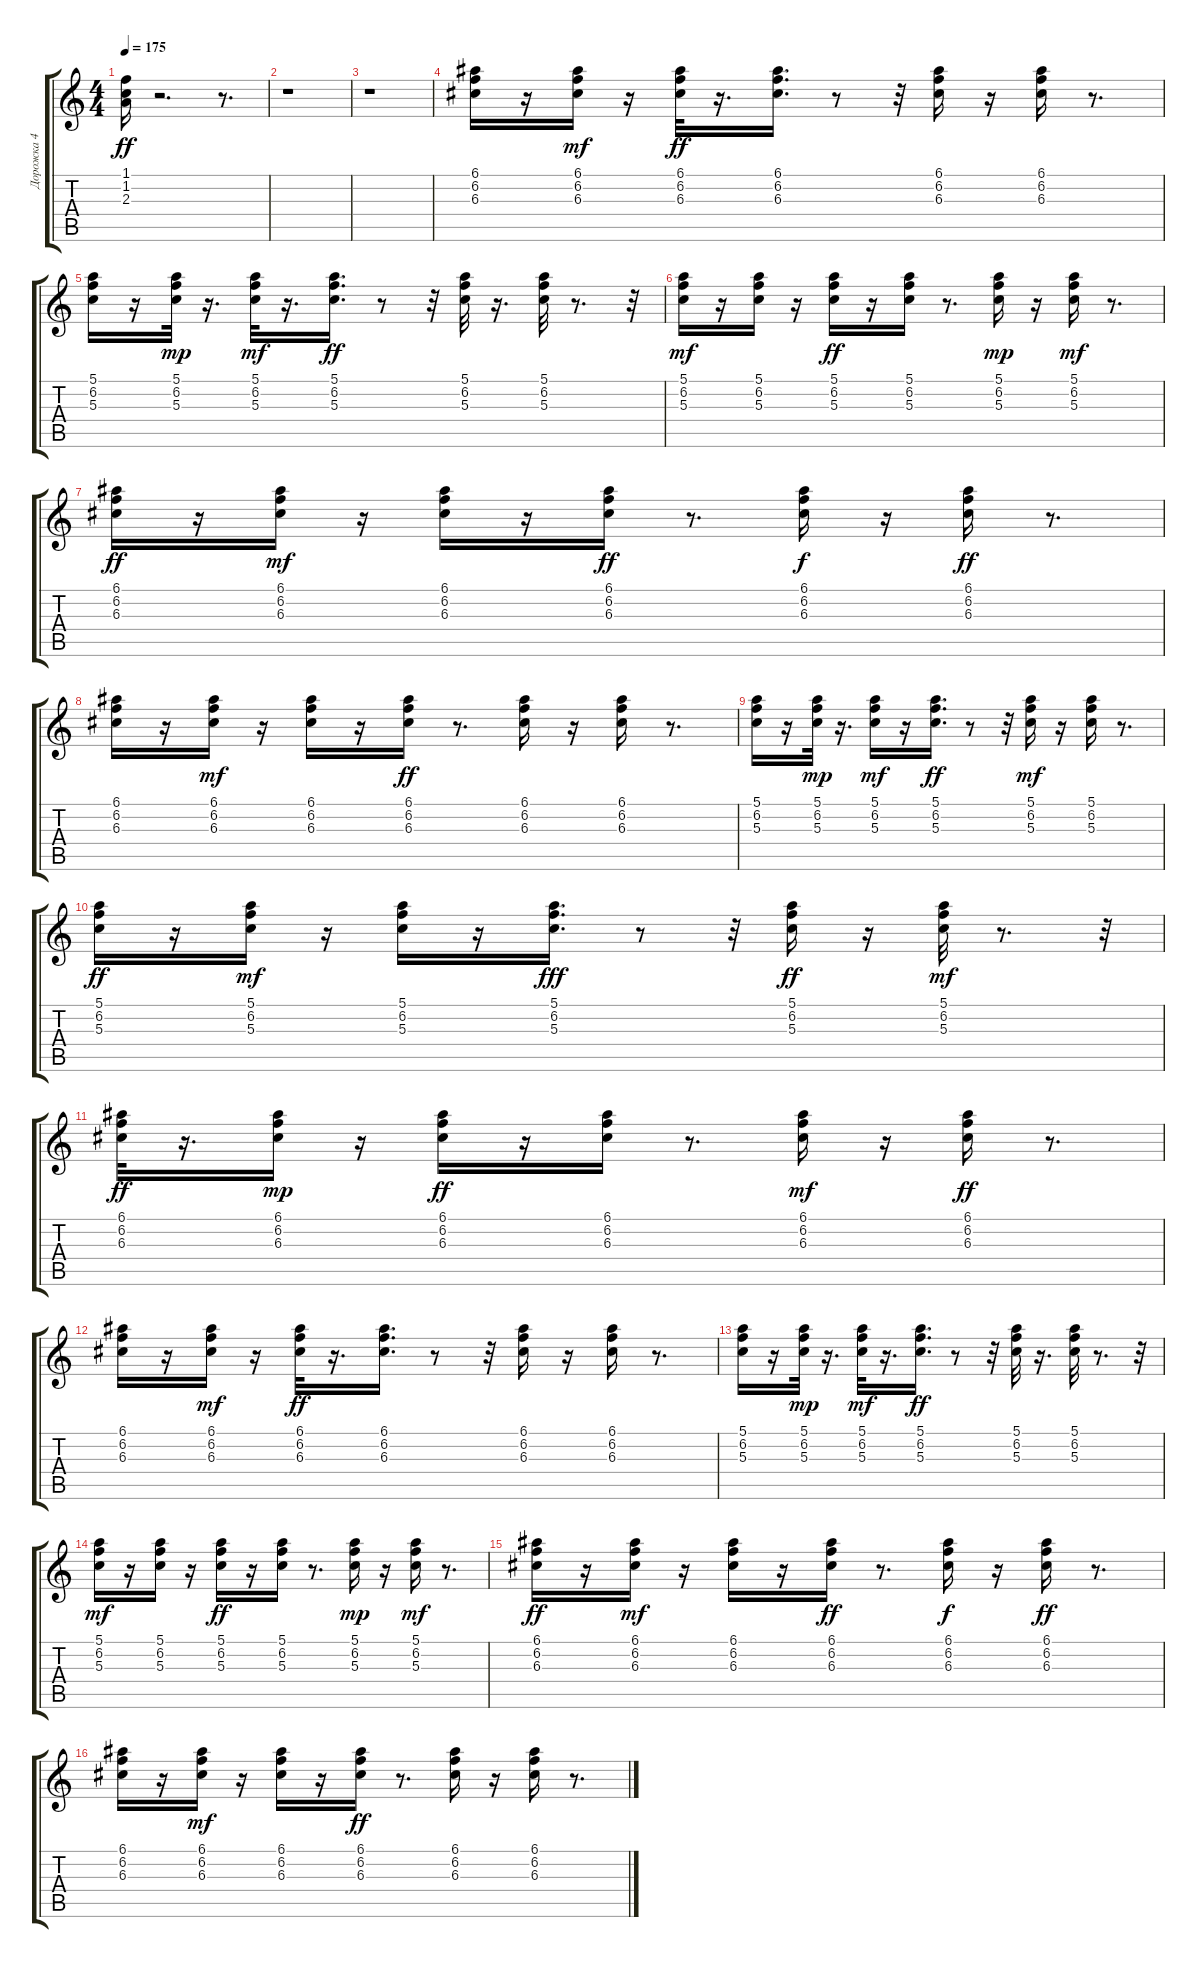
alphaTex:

\track ("Дорожка 4" "Дорожка 4") {instrument acousticguitarsteel}
\staff {score tabs}
\tuning (E4 B3 G3 D3 A2 E2) {hide}
\ts (4 4)
\tempo 175
\clef g2
\ks c
(1.1 1.2 2.3).16{dy ff} r.2{d} r.8{d} |
r.1 |
r.1 |
(6.1 6.2 6.3).16 r.16 (6.1 6.2 6.3).16{dy mf} r.16 (6.1 6.2 6.3).32{dy ff} r.16{d} (6.1 6.2 6.3).16{d} r.8 r.32 (6.1 6.2 6.3).16 r.16 (6.1 6.2 6.3).16 r.8{d} |
(5.1 6.2 5.3).16 r.16 (5.1 6.2 5.3).32{dy mp} r.16{d} (5.1 6.2 5.3).32{dy mf} r.16{d} (5.1 6.2 5.3).16{d dy ff} r.8 r.32 (5.1 6.2 5.3).32 r.16{d} (5.1 6.2 5.3).32 r.8{d} r.32 |
(5.1 6.2 5.3).16{dy mf} r.16 (5.1 6.2 5.3).16 r.16 (5.1 6.2 5.3).16{dy ff} r.16 (5.1 6.2 5.3).16 r.8{d} (5.1 6.2 5.3).16{dy mp} r.16 (5.1 6.2 5.3).16{dy mf} r.8{d} |
(6.1 6.2 6.3).16{dy ff} r.16 (6.1 6.2 6.3).16{dy mf} r.16 (6.1 6.2 6.3).16 r.16 (6.1 6.2 6.3).16{dy ff} r.8{d} (6.1 6.2 6.3).16{dy f} r.16 (6.1 6.2 6.3).16{dy ff} r.8{d} |
(6.1 6.2 6.3).16 r.16 (6.1 6.2 6.3).16{dy mf} r.16 (6.1 6.2 6.3).16 r.16 (6.1 6.2 6.3).16{dy ff} r.8{d} (6.1 6.2 6.3).16 r.16 (6.1 6.2 6.3).16 r.8{d} |
(5.1 6.2 5.3).16 r.16 (5.1 6.2 5.3).32{dy mp} r.16{d} (5.1 6.2 5.3).16{dy mf} r.16 (5.1 6.2 5.3).16{d dy ff} r.8 r.32 (5.1 6.2 5.3).16{dy mf} r.16 (5.1 6.2 5.3).16 r.8{d} |
(5.1 6.2 5.3).16{dy ff} r.16 (5.1 6.2 5.3).16{dy mf} r.16 (5.1 6.2 5.3).16 r.16 (5.1 6.2 5.3).16{d dy fff} r.8 r.32 (5.1 6.2 5.3).16{dy ff} r.16 (5.1 6.2 5.3).32{dy mf} r.8{d} r.32 |
(6.1 6.2 6.3).32{dy ff} r.16{d} (6.1 6.2 6.3).16{dy mp} r.16 (6.1 6.2 6.3).16{dy ff} r.16 (6.1 6.2 6.3).16 r.8{d} (6.1 6.2 6.3).16{dy mf} r.16 (6.1 6.2 6.3).16{dy ff} r.8{d} |
(6.1 6.2 6.3).16 r.16 (6.1 6.2 6.3).16{dy mf} r.16 (6.1 6.2 6.3).32{dy ff} r.16{d} (6.1 6.2 6.3).16{d} r.8 r.32 (6.1 6.2 6.3).16 r.16 (6.1 6.2 6.3).16 r.8{d} |
(5.1 6.2 5.3).16 r.16 (5.1 6.2 5.3).32{dy mp} r.16{d} (5.1 6.2 5.3).32{dy mf} r.16{d} (5.1 6.2 5.3).16{d dy ff} r.8 r.32 (5.1 6.2 5.3).32 r.16{d} (5.1 6.2 5.3).32 r.8{d} r.32 |
(5.1 6.2 5.3).16{dy mf} r.16 (5.1 6.2 5.3).16 r.16 (5.1 6.2 5.3).16{dy ff} r.16 (5.1 6.2 5.3).16 r.8{d} (5.1 6.2 5.3).16{dy mp} r.16 (5.1 6.2 5.3).16{dy mf} r.8{d} |
(6.1 6.2 6.3).16{dy ff} r.16 (6.1 6.2 6.3).16{dy mf} r.16 (6.1 6.2 6.3).16 r.16 (6.1 6.2 6.3).16{dy ff} r.8{d} (6.1 6.2 6.3).16{dy f} r.16 (6.1 6.2 6.3).16{dy ff} r.8{d} |
(6.1 6.2 6.3).16 r.16 (6.1 6.2 6.3).16{dy mf} r.16 (6.1 6.2 6.3).16 r.16 (6.1 6.2 6.3).16{dy ff} r.8{d} (6.1 6.2 6.3).16 r.16 (6.1 6.2 6.3).16 r.8{d}
